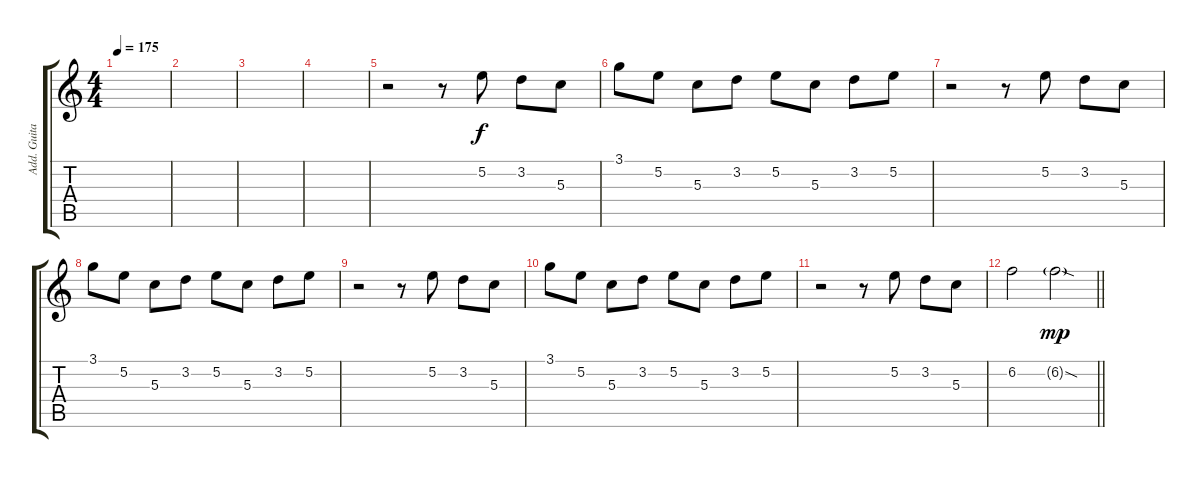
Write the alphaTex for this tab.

\track ("Add. Guitar 1" "Add. Guita") {instrument distortionguitar}
\staff {score tabs}
\tuning (E4 B3 G3 D3 A2 E2) {hide}
\ts (4 4)
\tempo 175
\clef g2
\ks c
|
|
|
|
r.2 r.8 5.2.8 3.2.8 5.3.8 |
3.1.8 5.2.8 5.3.8 3.2.8 5.2.8 5.3.8 3.2.8 5.2.8 |
r.2 r.8 5.2.8 3.2.8 5.3.8 |
3.1.8 5.2.8 5.3.8 3.2.8 5.2.8 5.3.8 3.2.8 5.2.8 |
r.2 r.8 5.2.8 3.2.8 5.3.8 |
3.1.8 5.2.8 5.3.8 3.2.8 5.2.8 5.3.8 3.2.8 5.2.8 |
r.2 r.8 5.2.8 3.2.8 5.3.8 |
\barLineRight lightlight
6.2.2 6.2{sod g}.2{dy mp}
